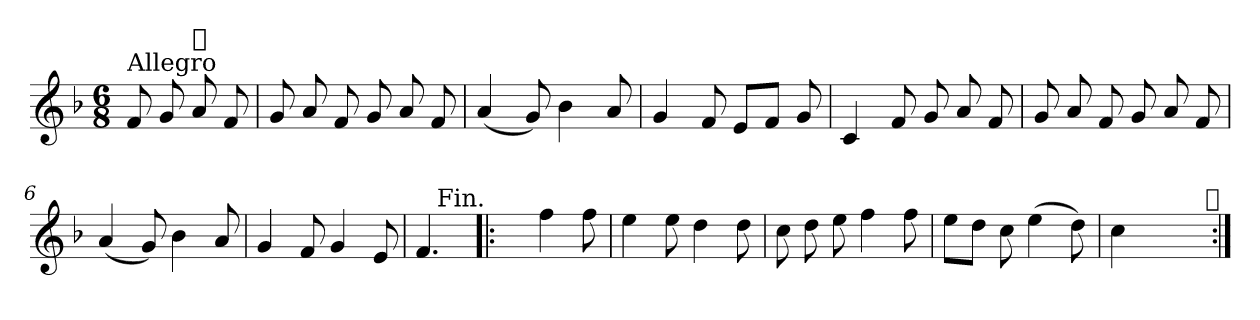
**kern
*part1
*staff1
*clefG2
*k[b-]
*F:
*M6/8
=
!LO:TX:a:t=Allegro
8f/
8g/
!LO:TX:a:t=𝄋
8a/
8f/
=1
8g/
8a/
8f/
8g/
8a/
8f/
=2
(<4a/
8g/)
4b-\
8a/
=3
4g/
8f/
8e/L
8f/J
8g/
=4
4c/
8f/
8g/
8a/
8f/
!!LO:LB:g=z
=5
8g/
8a/
8f/
8g/
8a/
8f/
=6
(<4a/
8g/)
4b-\
8a/
=7
4g/
8f/
4g/
8e/
=8
4.f/
=9!|:
!LO:TX:a:rj:t=Fin.
4.ryy
4ff\
8ff\
=10
4ee\
8ee\
4dd\
8dd\
!!LO:LB:g=z
=11
8cc\
8dd\
8ee\
4ff\
8ff\
=12
8ee\L
8dd\J
8cc\
(>4ee\
8dd\)
=13
4cc\
2ryy
!LO:TX:a:t=𝄋
=:|!
*-
